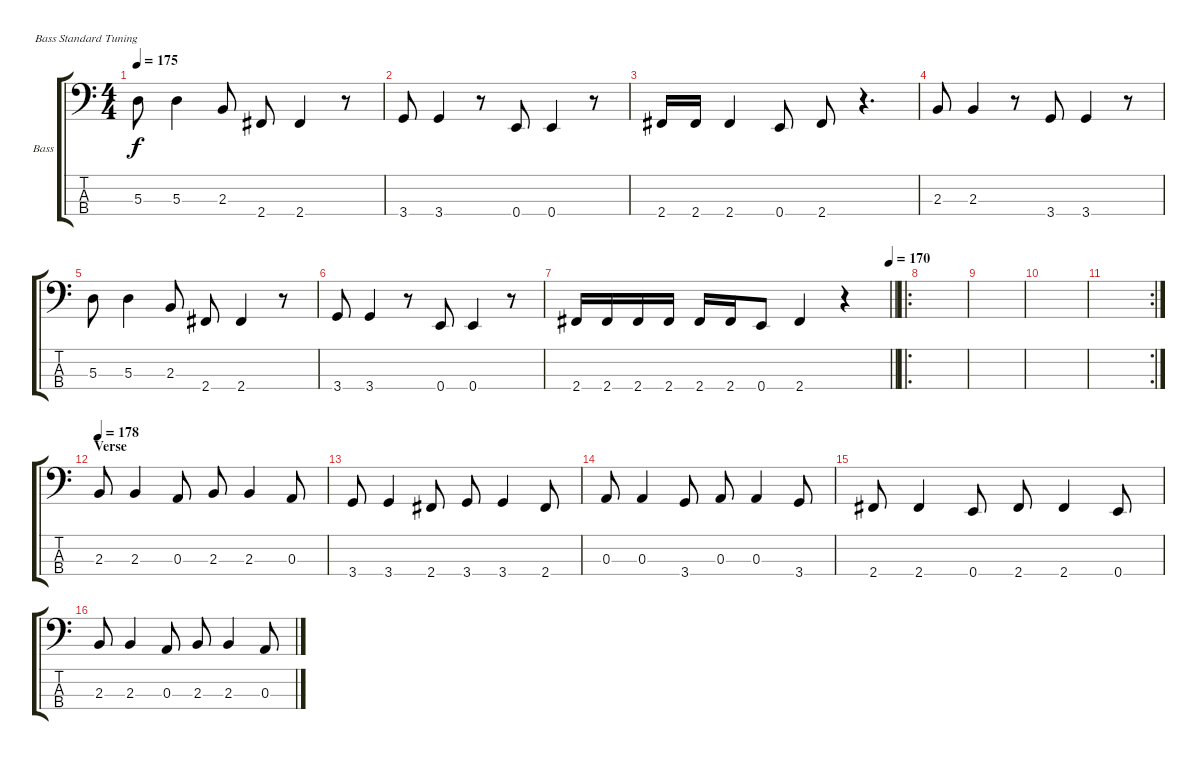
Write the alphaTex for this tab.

\bracketExtendMode groupsimilarinstruments
\firstSystemTrackNameOrientation horizontal
\otherSystemsTrackNameOrientation horizontal
\track ("Bass" "Bass") {instrument electricbasspick}
\staff {score tabs}
\tuning (G2 D2 A1 E1)
\ts (4 4)
\tempo 175
\clef f4
\ks c
5.3.8{dy f} 5.3.4 2.3.8 2.4.8 2.4.4 r.8 |
3.4.8 3.4.4 r.8 0.4.8 0.4.4 r.8 |
2.4.16 2.4.16 2.4.4 0.4.8 2.4.8 r.4{d} |
2.3.8 2.3.4 r.8 3.4.8 3.4.4 r.8 |
5.3.8 5.3.4 2.3.8 2.4.8 2.4.4 r.8 |
3.4.8 3.4.4 r.8 0.4.8 0.4.4 r.8 |
\tempo (170 1)
\barLineRight lightlight
2.4.16 2.4.16 2.4.16 2.4.16 2.4.16 2.4.16 0.4.8 2.4.4 r.4 |
\ro
|
|
|
\rc 2
|
\section ("" "Verse")
\tempo 178
2.3.8 2.3.4 0.3.8 2.3.8 2.3.4 0.3.8 |
3.4.8 3.4.4 2.4.8 3.4.8 3.4.4 2.4.8 |
0.3.8 0.3.4 3.4.8 0.3.8 0.3.4 3.4.8 |
2.4.8 2.4.4 0.4.8 2.4.8 2.4.4 0.4.8 |
2.3.8 2.3.4 0.3.8 2.3.8 2.3.4 0.3.8
